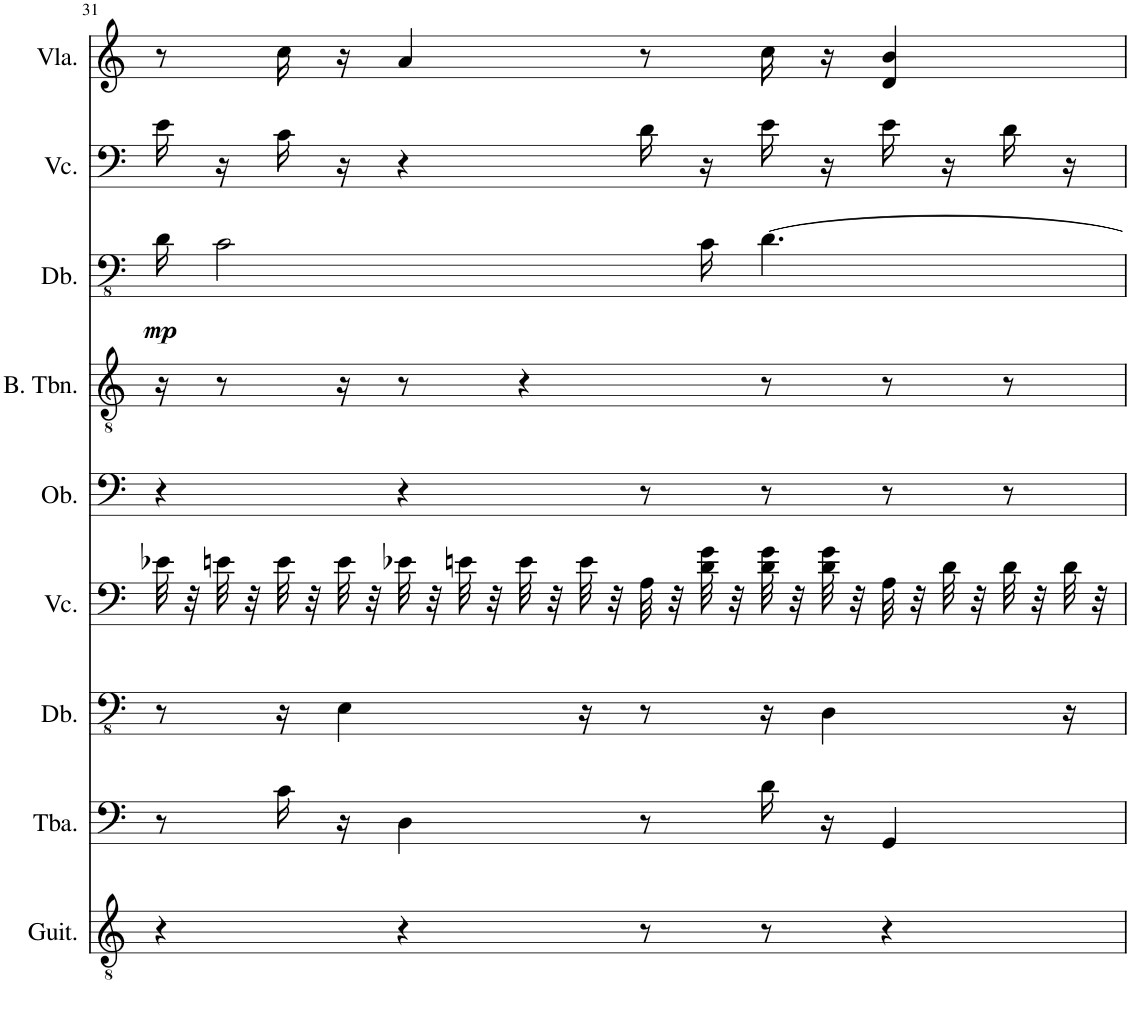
**kern	**kern	**kern	**kern	**kern	**kern	**kern	**dynam	**kern	**kern
*part9	*part8	*part7	*part6	*part5	*part4	*part3	*part3	*part2	*part1
*staff9	*staff8	*staff7	*staff6	*staff5	*staff4	*staff3	*staff3	*staff2	*staff1
*I"Classical Guitar	*I"Tuba	*I"Double Bass	*I"Violoncello	*I"Oboe	*I"Bass Trombone	*I"Double Bass	*	*I"Violoncello	*I"Viola
*I'Guit.	*I'Tba.	*I'Db.	*I'Vc.	*I'Ob.	*I'B. Tbn.	*I'Db.	*	*I'Vc.	*I'Vla.
!!LO:PB:g=z
*clefGv2	*clefF4	*clefFv4	*clefF4	*clefF4	*clefGv2	*clefFv4	*	*clefF4	*clefG2
*	*	*Trd7c12	*	*Trd-14c-24	*	*Trd7c12	*	*	*
*k[]	*k[]	*k[]	*k[]	*k[]	*k[]	*k[]	*	*k[]	*k[]
*M4/4	*M4/4	*M4/4	*M4/4	*M4/4	*M4/4	*M4/4	*	*M4/4	*M4/4
=31	=31	=31	=31	=31	=31	=31	=31	=31	=31
!	!	!	!	!	!	!	!LO:DY:b	!	!
4r	8r	8r	32e-X\	4r	16r	16D\	mp	16e\	8r
.	.	.	32r	.	.	.	.	.	.
.	.	.	32en\	.	8r	2C\	.	16r	.
.	.	.	32r	.	.	.	.	.	.
.	16c\	16r	32e\	.	.	.	.	16c\	16cc\
.	.	.	32r	.	.	.	.	.	.
.	16r	4EE\	32e\	.	16r	.	.	16r	16r
.	.	.	32r	.	.	.	.	.	.
4r	4D\	.	32e-X\	4r	8r	.	.	4r	4a/
.	.	.	32r	.	.	.	.	.	.
.	.	.	32en\	.	.	.	.	.	.
.	.	.	32r	.	.	.	.	.	.
.	.	.	32e\	.	4r	.	.	.	.
.	.	.	32r	.	.	.	.	.	.
.	.	16r	32e\	.	.	.	.	.	.
.	.	.	32r	.	.	.	.	.	.
8r	8r	8r	32A\	8r	.	.	.	16d\	8r
.	.	.	32r	.	.	.	.	.	.
.	.	.	32d\ 32g\	.	.	16C\	.	16r	.
.	.	.	32r	.	.	.	.	.	.
8r	16d\	16r	32d\ 32g\	8r	8r	[4.D\	.	16e\	16cc\
.	.	.	32r	.	.	.	.	.	.
.	16r	4DD\	32d\ 32g\	.	.	.	.	16r	16r
.	.	.	32r	.	.	.	.	.	.
4r	4GG/	.	32A\	8r	8r	.	.	16e\	4d/ 4b/
.	.	.	32r	.	.	.	.	.	.
.	.	.	32d\	.	.	.	.	16r	.
.	.	.	32r	.	.	.	.	.	.
.	.	.	32d\	8r	8r	.	.	16d\	.
.	.	.	32r	.	.	.	.	.	.
.	.	16r	32d\	.	.	.	.	16r	.
.	.	.	32r	.	.	.	.	.	.
=	=	=	=	=	=	=	=	=	=
*-	*-	*-	*-	*-	*-	*-	*-	*-	*-
